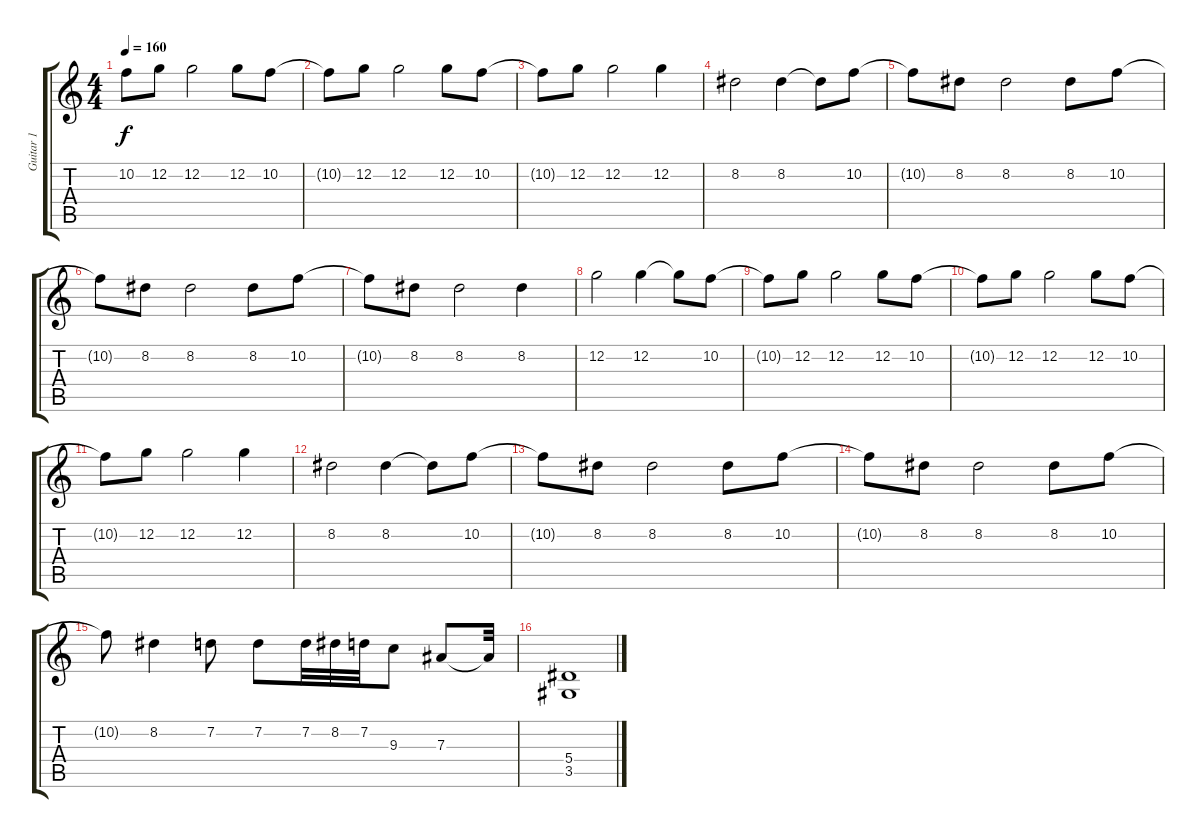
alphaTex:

\track ("Guitar 1" "Guitar 1") {instrument distortionguitar}
\staff {score tabs}
\tuning (C4 G3 Eb3 Bb2 F2 C2) {hide}
\ts (4 4)
\tempo 160
\clef g2
\ks c
10.2{t}.8{dy f} 12.2.8 12.2.2 12.2.8 10.2.8 |
10.2{t}.8 12.2.8 12.2.2 12.2.8 10.2.8 |
10.2{t}.8 12.2.8 12.2.2 12.2.4 |
8.2.2 8.2.4 8.2{t}.8 10.2.8 |
10.2{t}.8 8.2.8 8.2.2 8.2.8 10.2.8 |
10.2{t}.8 8.2.8 8.2.2 8.2.8 10.2.8 |
10.2{t}.8 8.2.8 8.2.2 8.2.4 |
12.2.2 12.2.4 12.2{t}.8 10.2.8 |
10.2{t}.8 12.2.8 12.2.2 12.2.8 10.2.8 |
10.2{t}.8 12.2.8 12.2.2 12.2.8 10.2.8 |
10.2{t}.8 12.2.8 12.2.2 12.2.4 |
8.2.2 8.2.4 8.2{t}.8 10.2.8 |
10.2{t}.8 8.2.8 8.2.2 8.2.8 10.2.8 |
10.2{t}.8 8.2.8 8.2.2 8.2.8 10.2.8 |
10.2{t}.8 8.2.4 7.2.8 7.2.8 7.2.32 8.2.32 7.2.32 9.3.8 7.3.8 7.3{t}.32 |
(5.4 3.5).1
